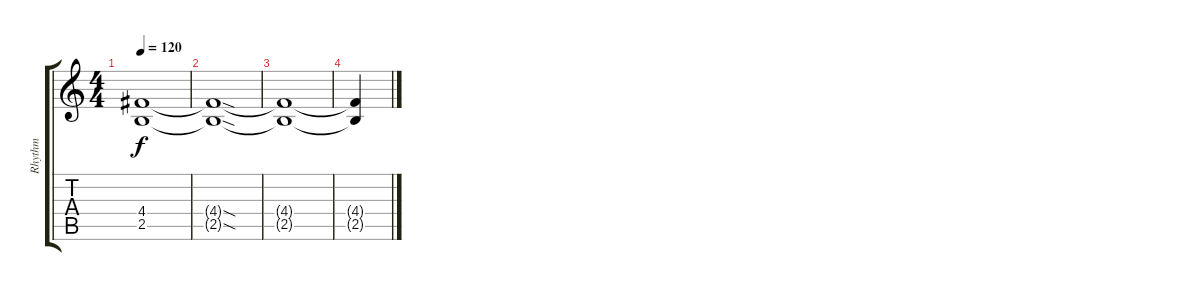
\track ("Rhythm" "Rhythm") {instrument distortionguitar}
\staff {score tabs}
\tuning (E4 B3 G3 D3 A2 E2) {hide}
\ts (4 4)
\tempo 120
\clef g2
\ks c
(4.4{t} 2.5{t}).1{dy f} |
(4.4{sod t} 2.5{sod t}).1 |
(4.4{t} 2.5{t}).1 |
(4.4{t} 2.5{t}).4
